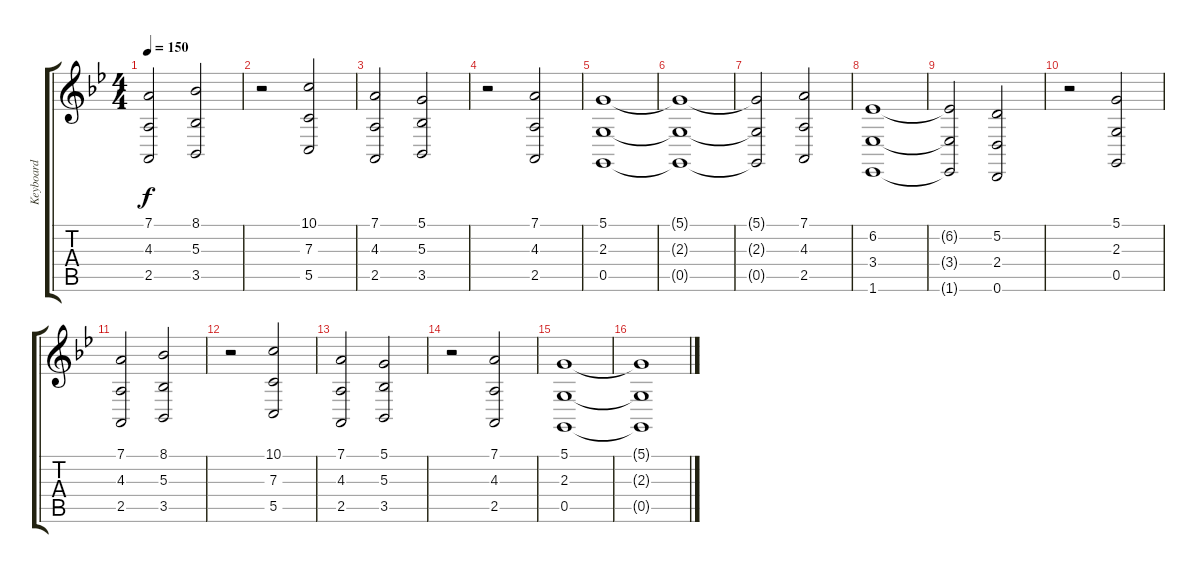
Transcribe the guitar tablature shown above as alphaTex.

\track ("Keyboard" "Keyboard") {instrument stringensemble1}
\staff {score tabs}
\tuning (D4 A3 F3 C3 G2 D2) {hide}
\ts (4 4)
\tempo 150
\clef g2
\ks gminor
(7.1 4.3 2.5).2{dy f} (8.1 5.3 3.5).2 |
r.2 (10.1 7.3 5.5).2 |
(7.1 4.3 2.5).2 (5.1 5.3 3.5).2 |
r.2 (7.1 4.3 2.5).2 |
(5.1 2.3 0.5).1 |
(5.1{t} 2.3{t} 0.5{t}).1 |
(5.1{t} 2.3{t} 0.5{t}).2 (7.1 4.3 2.5).2 |
(6.2 3.4 1.6).1 |
(6.2{t} 3.4{t} 1.6{t}).2 (5.2 2.4 0.6).2 |
r.2{volume 10 instrument synthstrings2} (5.1 2.3 0.5).2 |
(7.1 4.3 2.5).2 (8.1 5.3 3.5).2 |
r.2 (10.1 7.3 5.5).2 |
(7.1 4.3 2.5).2 (5.1 5.3 3.5).2 |
r.2 (7.1 4.3 2.5).2 |
(5.1 2.3 0.5).1 |
(5.1{t} 2.3{t} 0.5{t}).1
